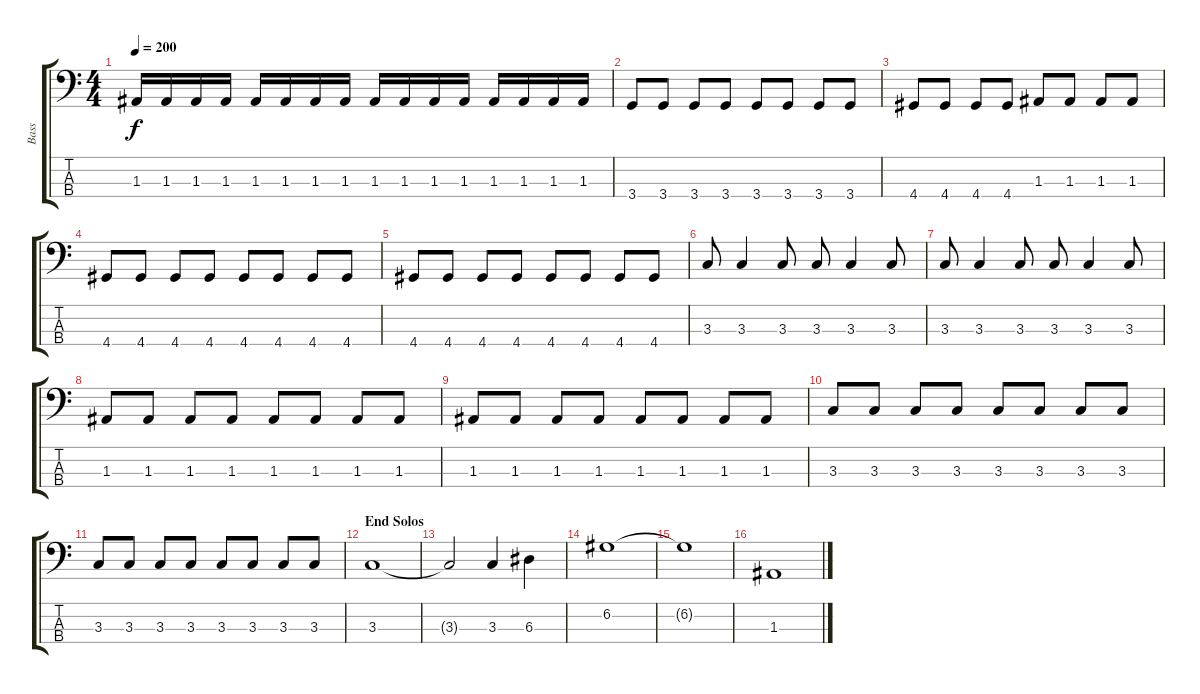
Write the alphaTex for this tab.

\track ("Bass" "Bass") {instrument electricbassfinger}
\staff {score tabs}
\tuning (G2 D2 A1 E1) {hide}
\ts (4 4)
\tempo 200
\clef f4
\ks c
1.3.16{dy f} 1.3.16 1.3.16 1.3.16 1.3.16 1.3.16 1.3.16 1.3.16 1.3.16 1.3.16 1.3.16 1.3.16 1.3.16 1.3.16 1.3.16 1.3.16 |
3.4.8 3.4.8 3.4.8 3.4.8 3.4.8 3.4.8 3.4.8 3.4.8 |
4.4.8 4.4.8 4.4.8 4.4.8 1.3.8 1.3.8 1.3.8 1.3.8 |
\section ("" "")
4.4.8 4.4.8 4.4.8 4.4.8 4.4.8 4.4.8 4.4.8 4.4.8 |
4.4.8 4.4.8 4.4.8 4.4.8 4.4.8 4.4.8 4.4.8 4.4.8 |
3.3.8 3.3.4 3.3.8 3.3.8 3.3.4 3.3.8 |
3.3.8 3.3.4 3.3.8 3.3.8 3.3.4 3.3.8 |
1.3.8 1.3.8 1.3.8 1.3.8 1.3.8 1.3.8 1.3.8 1.3.8 |
1.3.8 1.3.8 1.3.8 1.3.8 1.3.8 1.3.8 1.3.8 1.3.8 |
3.3.8 3.3.8 3.3.8 3.3.8 3.3.8 3.3.8 3.3.8 3.3.8 |
3.3.8 3.3.8 3.3.8 3.3.8 3.3.8 3.3.8 3.3.8 3.3.8 |
\section ("" "End Solos")
3.3.1 |
3.3{t}.2 3.3.4 6.3.4 |
6.2.1 |
6.2{t}.1 |
1.3.1
